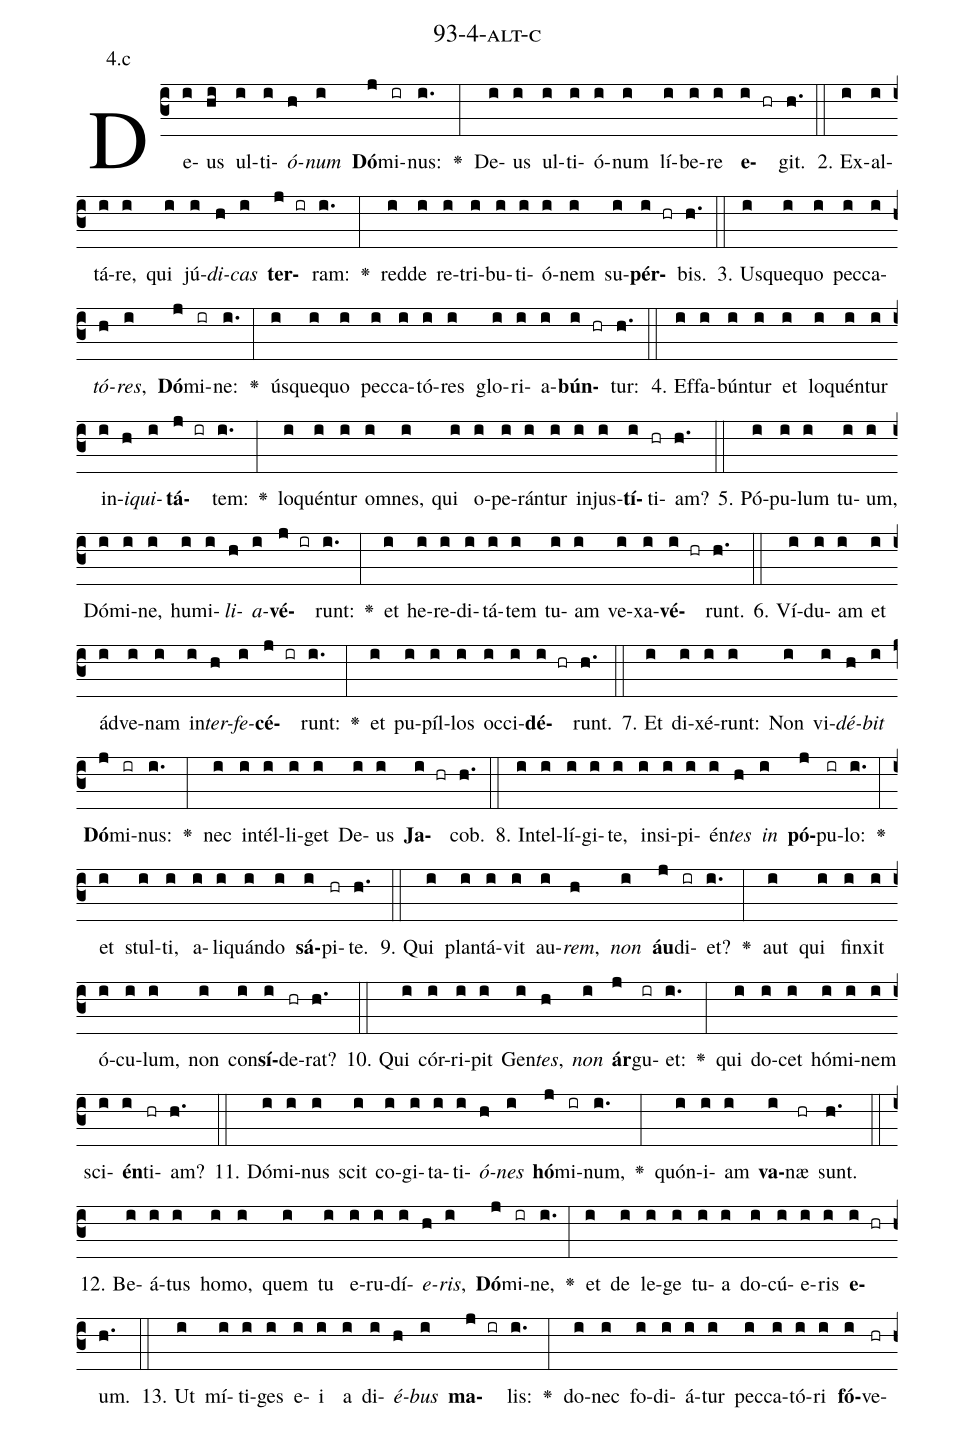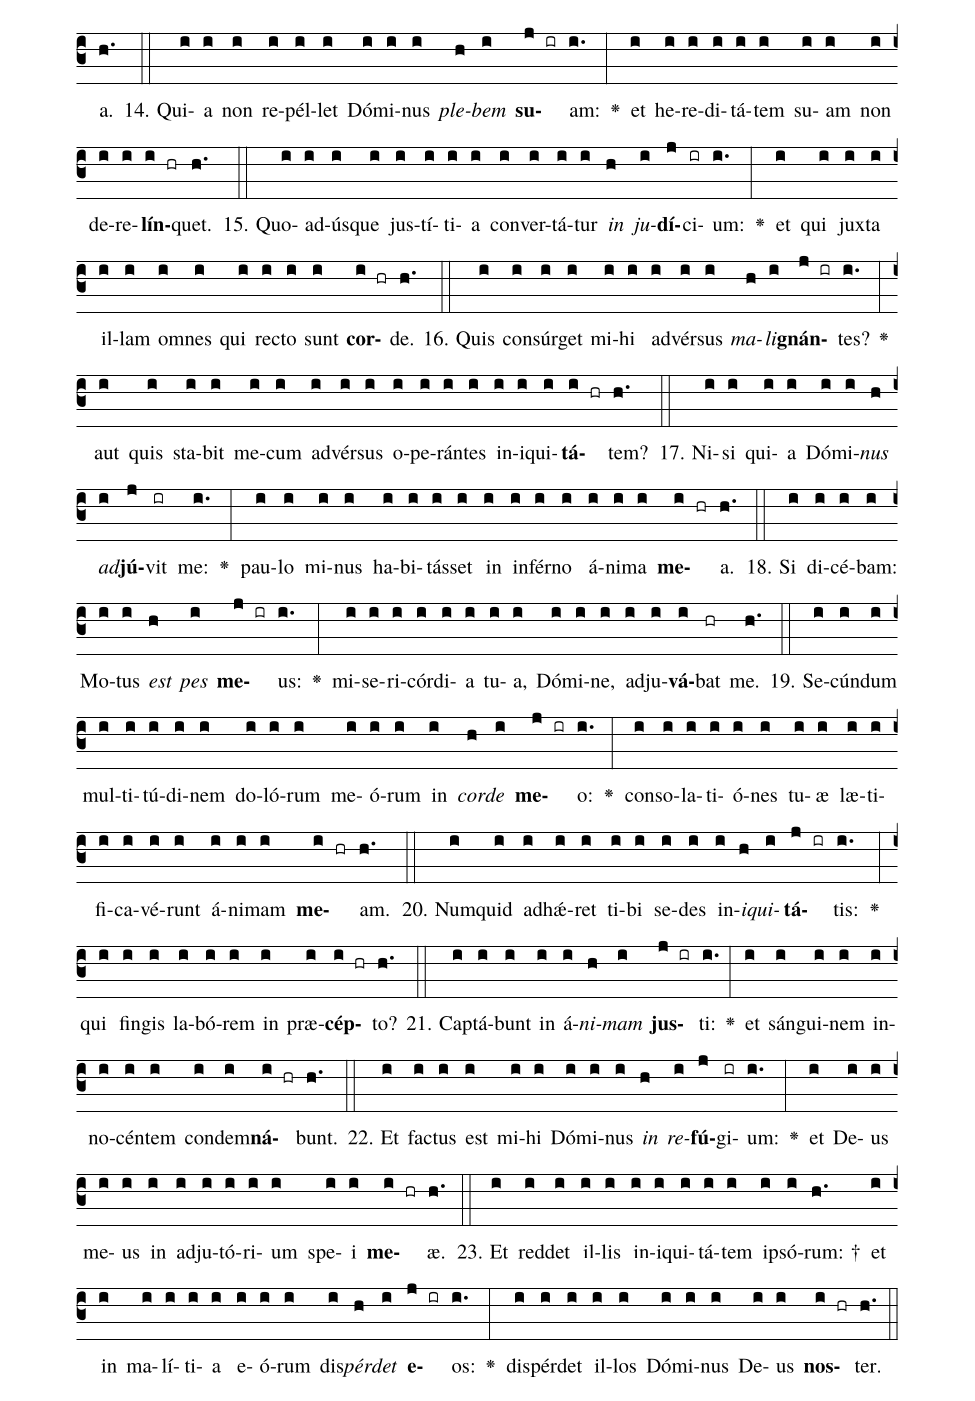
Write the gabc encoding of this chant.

name: 93-4-alt-c;
annotation: 4.c;
%%
(c3)De(i)us(hi) ul(i)ti(i)<i>ó</i>(h)<i>num</i>(i) <b>Dó</b>(j)mi(ir)nus:(i.) <v>\greheightstar</v>(:) De(i)us(i) ul(i)ti(i)ó(i)num(i) lí(i)be(i)re(i) <b>e</b>(i hr)git.(h.) (::)
2. Ex(i)al(i)tá(i)re,(i) qui(i) jú(i)<i>di</i>(h)<i>cas</i>(i) <b>ter</b>(j ir)ram:(i.) <v>\greheightstar</v>(:) red(i)de(i) re(i)tri(i)bu(i)ti(i)ó(i)nem(i) su(i)<b>pér</b>(i hr)bis.(h.) (::)
3. Us(i)que(i)quo(i) pec(i)ca(i)<i>tó</i>(h)<i>res</i>,(i) <b>Dó</b>(j)mi(ir)ne:(i.) <v>\greheightstar</v>(:) ús(i)que(i)quo(i) pec(i)ca(i)tó(i)res(i) glo(i)ri(i)a(i)<b>bún</b>(i hr)tur:(h.) (::)
4. Ef(i)fa(i)bún(i)tur(i) et(i) lo(i)quén(i)tur(i) in(i)<i>i</i>(h)<i>qui</i>(i)<b>tá</b>(j ir)tem:(i.) <v>\greheightstar</v>(:) lo(i)quén(i)tur(i) om(i)nes,(i) qui(i) o(i)pe(i)rán(i)tur(i) in(i)jus(i)<b>tí</b>(i)ti(hr)am?(h.) (::)
5. Pó(i)pu(i)lum(i) tu(i)um,(i) Dó(i)mi(i)ne,(i) hu(i)mi(i)<i>li</i>(h)<i>a</i>(i)<b>vé</b>(j ir)runt:(i.) <v>\greheightstar</v>(:) et(i) he(i)re(i)di(i)tá(i)tem(i) tu(i)am(i) ve(i)xa(i)<b>vé</b>(i hr)runt.(h.) (::)
6. Ví(i)du(i)am(i) et(i) ád(i)ve(i)nam(i) in(i)<i>ter</i>(h)<i>fe</i>(i)<b>cé</b>(j ir)runt:(i.) <v>\greheightstar</v>(:) et(i) pu(i)píl(i)los(i) oc(i)ci(i)<b>dé</b>(i hr)runt.(h.) (::)
7. Et(i) di(i)xé(i)runt:(i) Non(i) vi(i)<i>dé</i>(h)<i>bit</i>(i) <b>Dó</b>(j)mi(ir)nus:(i.) <v>\greheightstar</v>(:) nec(i) in(i)tél(i)li(i)get(i) De(i)us(i) <b>Ja</b>(i hr)cob.(h.) (::)
8. In(i)tel(i)lí(i)gi(i)te,(i) in(i)si(i)pi(i)én(i)<i>tes</i>(h) <i>in</i>(i) <b>pó</b>(j)pu(ir)lo:(i.) <v>\greheightstar</v>(:) et(i) stul(i)ti,(i) a(i)li(i)quán(i)do(i) <b>sá</b>(i)pi(hr)te.(h.) (::)
9. Qui(i) plan(i)tá(i)vit(i) au(i)<i>rem</i>,(h) <i>non</i>(i) <b>áu</b>(j)di(ir)et?(i.) <v>\greheightstar</v>(:) aut(i) qui(i) fin(i)xit(i) ó(i)cu(i)lum,(i) non(i) con(i)<b>sí</b>(i)de(hr)rat?(h.) (::)
10. Qui(i) cór(i)ri(i)pit(i) Gen(i)<i>tes</i>,(h) <i>non</i>(i) <b>ár</b>(j)gu(ir)et:(i.) <v>\greheightstar</v>(:) qui(i) do(i)cet(i) hó(i)mi(i)nem(i) sci(i)<b>én</b>(i)ti(hr)am?(h.) (::)
11. Dó(i)mi(i)nus(i) scit(i) co(i)gi(i)ta(i)ti(i)<i>ó</i>(h)<i>nes</i>(i) <b>hó</b>(j)mi(ir)num,(i.) <v>\greheightstar</v>(:) quón(i)i(i)am(i) <b>va</b>(i)næ(hr) sunt.(h.) (::)
12. Be(i)á(i)tus(i) ho(i)mo,(i) quem(i) tu(i) e(i)ru(i)dí(i)<i>e</i>(h)<i>ris</i>,(i) <b>Dó</b>(j)mi(ir)ne,(i.) <v>\greheightstar</v>(:) et(i) de(i) le(i)ge(i) tu(i)a(i) do(i)cú(i)e(i)ris(i) <b>e</b>(i hr)um.(h.) (::)
13. Ut(i) mí(i)ti(i)ges(i) e(i)i(i) a(i) di(i)<i>é</i>(h)<i>bus</i>(i) <b>ma</b>(j ir)lis:(i.) <v>\greheightstar</v>(:) do(i)nec(i) fo(i)di(i)á(i)tur(i) pec(i)ca(i)tó(i)ri(i) <b>fó</b>(i)ve(hr)a.(h.) (::)
14. Qui(i)a(i) non(i) re(i)pél(i)let(i) Dó(i)mi(i)nus(i) <i>ple</i>(h)<i>bem</i>(i) <b>su</b>(j ir)am:(i.) <v>\greheightstar</v>(:) et(i) he(i)re(i)di(i)tá(i)tem(i) su(i)am(i) non(i) de(i)re(i)<b>lín</b>(i hr)quet.(h.) (::)
15. Quo(i)ad(i)ús(i)que(i) jus(i)tí(i)ti(i)a(i) con(i)ver(i)tá(i)tur(i) <i>in</i>(h) <i>ju</i>(i)<b>dí</b>(j)ci(ir)um:(i.) <v>\greheightstar</v>(:) et(i) qui(i) jux(i)ta(i) il(i)lam(i) om(i)nes(i) qui(i) rec(i)to(i) sunt(i) <b>cor</b>(i hr)de.(h.) (::)
16. Quis(i) con(i)súr(i)get(i) mi(i)hi(i) ad(i)vér(i)sus(i) <i>ma</i>(h)<i>li</i>(i)<b>gnán</b>(j ir)tes?(i.) <v>\greheightstar</v>(:) aut(i) quis(i) sta(i)bit(i) me(i)cum(i) ad(i)vér(i)sus(i) o(i)pe(i)rán(i)tes(i) in(i)i(i)qui(i)<b>tá</b>(i hr)tem?(h.) (::)
17. Ni(i)si(i) qui(i)a(i) Dó(i)mi(i)<i>nus</i>(h) <i>ad</i>(i)<b>jú</b>(j)vit(ir) me:(i.) <v>\greheightstar</v>(:) pau(i)lo(i) mi(i)nus(i) ha(i)bi(i)tás(i)set(i) in(i) in(i)fér(i)no(i) á(i)ni(i)ma(i) <b>me</b>(i hr)a.(h.) (::)
18. Si(i) di(i)cé(i)bam:(i) Mo(i)tus(i) <i>est</i>(h) <i>pes</i>(i) <b>me</b>(j ir)us:(i.) <v>\greheightstar</v>(:) mi(i)se(i)ri(i)cór(i)di(i)a(i) tu(i)a,(i) Dó(i)mi(i)ne,(i) ad(i)ju(i)<b>vá</b>(i)bat(hr) me.(h.) (::)
19. Se(i)cún(i)dum(i) mul(i)ti(i)tú(i)di(i)nem(i) do(i)ló(i)rum(i) me(i)ó(i)rum(i) in(i) <i>cor</i>(h)<i>de</i>(i) <b>me</b>(j ir)o:(i.) <v>\greheightstar</v>(:) con(i)so(i)la(i)ti(i)ó(i)nes(i) tu(i)æ(i) læ(i)ti(i)fi(i)ca(i)vé(i)runt(i) á(i)ni(i)mam(i) <b>me</b>(i hr)am.(h.) (::)
20. Num(i)quid(i) ad(i)hǽ(i)ret(i) ti(i)bi(i) se(i)des(i) in(i)<i>i</i>(h)<i>qui</i>(i)<b>tá</b>(j ir)tis:(i.) <v>\greheightstar</v>(:) qui(i) fin(i)gis(i) la(i)bó(i)rem(i) in(i) præ(i)<b>cép</b>(i hr)to?(h.) (::)
21. Cap(i)tá(i)bunt(i) in(i) á(i)<i>ni</i>(h)<i>mam</i>(i) <b>jus</b>(j ir)ti:(i.) <v>\greheightstar</v>(:) et(i) sán(i)gui(i)nem(i) in(i)no(i)cén(i)tem(i) con(i)dem(i)<b>ná</b>(i hr)bunt.(h.) (::)
22. Et(i) fac(i)tus(i) est(i) mi(i)hi(i) Dó(i)mi(i)nus(i) <i>in</i>(h) <i>re</i>(i)<b>fú</b>(j)gi(ir)um:(i.) <v>\greheightstar</v>(:) et(i) De(i)us(i) me(i)us(i) in(i) ad(i)ju(i)tó(i)ri(i)um(i) spe(i)i(i) <b>me</b>(i hr)æ.(h.) (::)
23. Et(i) red(i)det(i) il(i)lis(i) in(i)i(i)qui(i)tá(i)tem(i) ip(i)só(i)rum: †(h.) et(i) in(i) ma(i)lí(i)ti(i)a(i) e(i)ó(i)rum(i) dis(i)<i>pér</i>(h)<i>det</i>(i) <b>e</b>(j ir)os:(i.) <v>\greheightstar</v>(:) dis(i)pér(i)det(i) il(i)los(i) Dó(i)mi(i)nus(i) De(i)us(i) <b>nos</b>(i hr)ter.(h.) (::)
